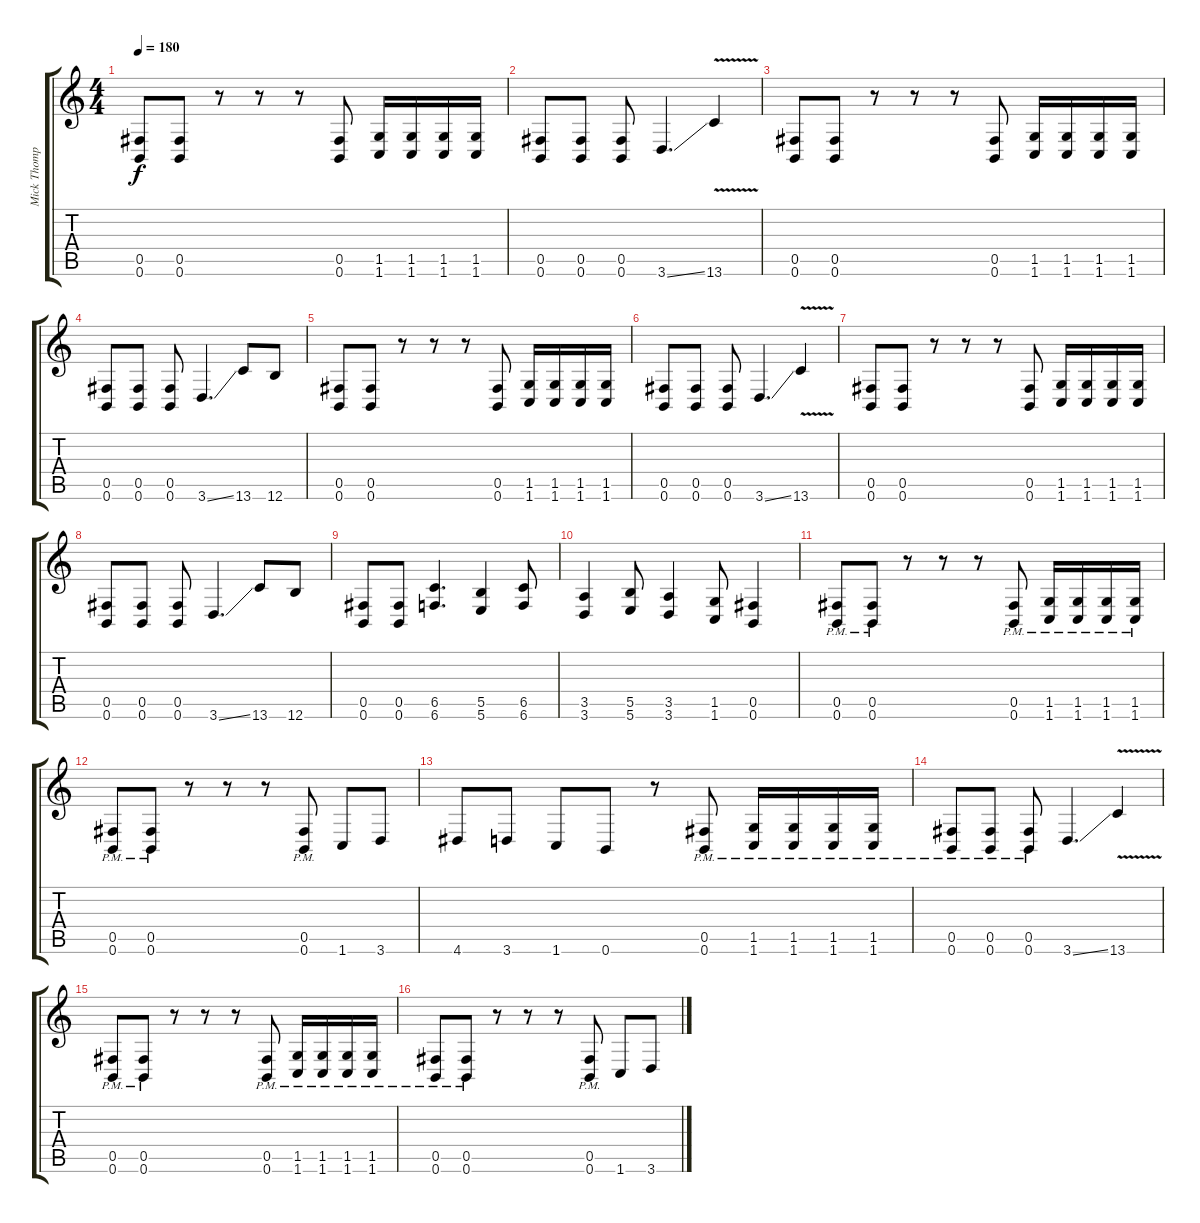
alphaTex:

\track ("Mick Thompson" "Mick Thomp") {instrument distortionguitar}
\staff {score tabs}
\tuning (Db4 Ab3 E3 B2 Gb2 B1) {hide}
\ts (4 4)
\tempo 180
\clef g2
\ks c
(0.5 0.6).8{dy f} (0.5 0.6).8 r.8 r.8 r.8 (0.5 0.6).8 (1.5 1.6).16 (1.5 1.6).16 (1.5 1.6).16 (1.5 1.6).16 |
(0.5 0.6).8 (0.5 0.6).8 (0.5 0.6).8 3.6{ss}.4{d} 13.6{v}.4 |
(0.5 0.6).8 (0.5 0.6).8 r.8 r.8 r.8 (0.5 0.6).8 (1.5 1.6).16 (1.5 1.6).16 (1.5 1.6).16 (1.5 1.6).16 |
(0.5 0.6).8 (0.5 0.6).8 (0.5 0.6).8 3.6{ss}.4{d} 13.6.8 12.6.8 |
(0.5 0.6).8 (0.5 0.6).8 r.8 r.8 r.8 (0.5 0.6).8 (1.5 1.6).16 (1.5 1.6).16 (1.5 1.6).16 (1.5 1.6).16 |
(0.5 0.6).8 (0.5 0.6).8 (0.5 0.6).8 3.6{ss}.4{d} 13.6{v}.4 |
(0.5 0.6).8 (0.5 0.6).8 r.8 r.8 r.8 (0.5 0.6).8 (1.5 1.6).16 (1.5 1.6).16 (1.5 1.6).16 (1.5 1.6).16 |
(0.5 0.6).8 (0.5 0.6).8 (0.5 0.6).8 3.6{ss}.4{d} 13.6.8 12.6.8 |
(0.5 0.6).8 (0.5 0.6).8 (6.5 6.6).4{d} (5.5 5.6).4 (6.5 6.6).8 |
(3.5 3.6).4 (5.5 5.6).8 (3.5 3.6).4 (1.5 1.6).8 (0.5 0.6).4 |
(0.5{pm} 0.6{pm}).8 (0.5{pm} 0.6{pm}).8 r.8 r.8 r.8 (0.5{pm} 0.6{pm}).8 (1.5{pm} 1.6{pm}).16 (1.5{pm} 1.6{pm}).16 (1.5{pm} 1.6{pm}).16 (1.5{pm} 1.6{pm}).16 |
(0.5{pm} 0.6{pm}).8 (0.5{pm} 0.6{pm}).8 r.8 r.8 r.8 (0.5{pm} 0.6{pm}).8 1.6.8 3.6.8 |
4.6.8 3.6.8 1.6.8 0.6.8 r.8 (0.5{pm} 0.6{pm}).8 (1.5{pm} 1.6{pm}).16 (1.5{pm} 1.6{pm}).16 (1.5{pm} 1.6{pm}).16 (1.5{pm} 1.6{pm}).16 |
(0.5{pm} 0.6{pm}).8 (0.5{pm} 0.6{pm}).8 (0.5{pm} 0.6{pm}).8 3.6{ss}.4{d} 13.6{v}.4 |
(0.5{pm} 0.6{pm}).8 (0.5{pm} 0.6{pm}).8 r.8 r.8 r.8 (0.5{pm} 0.6{pm}).8 (1.5{pm} 1.6{pm}).16 (1.5{pm} 1.6{pm}).16 (1.5{pm} 1.6{pm}).16 (1.5{pm} 1.6{pm}).16 |
(0.5{pm} 0.6{pm}).8 (0.5{pm} 0.6{pm}).8 r.8 r.8 r.8 (0.5{pm} 0.6{pm}).8 1.6.8 3.6.8
